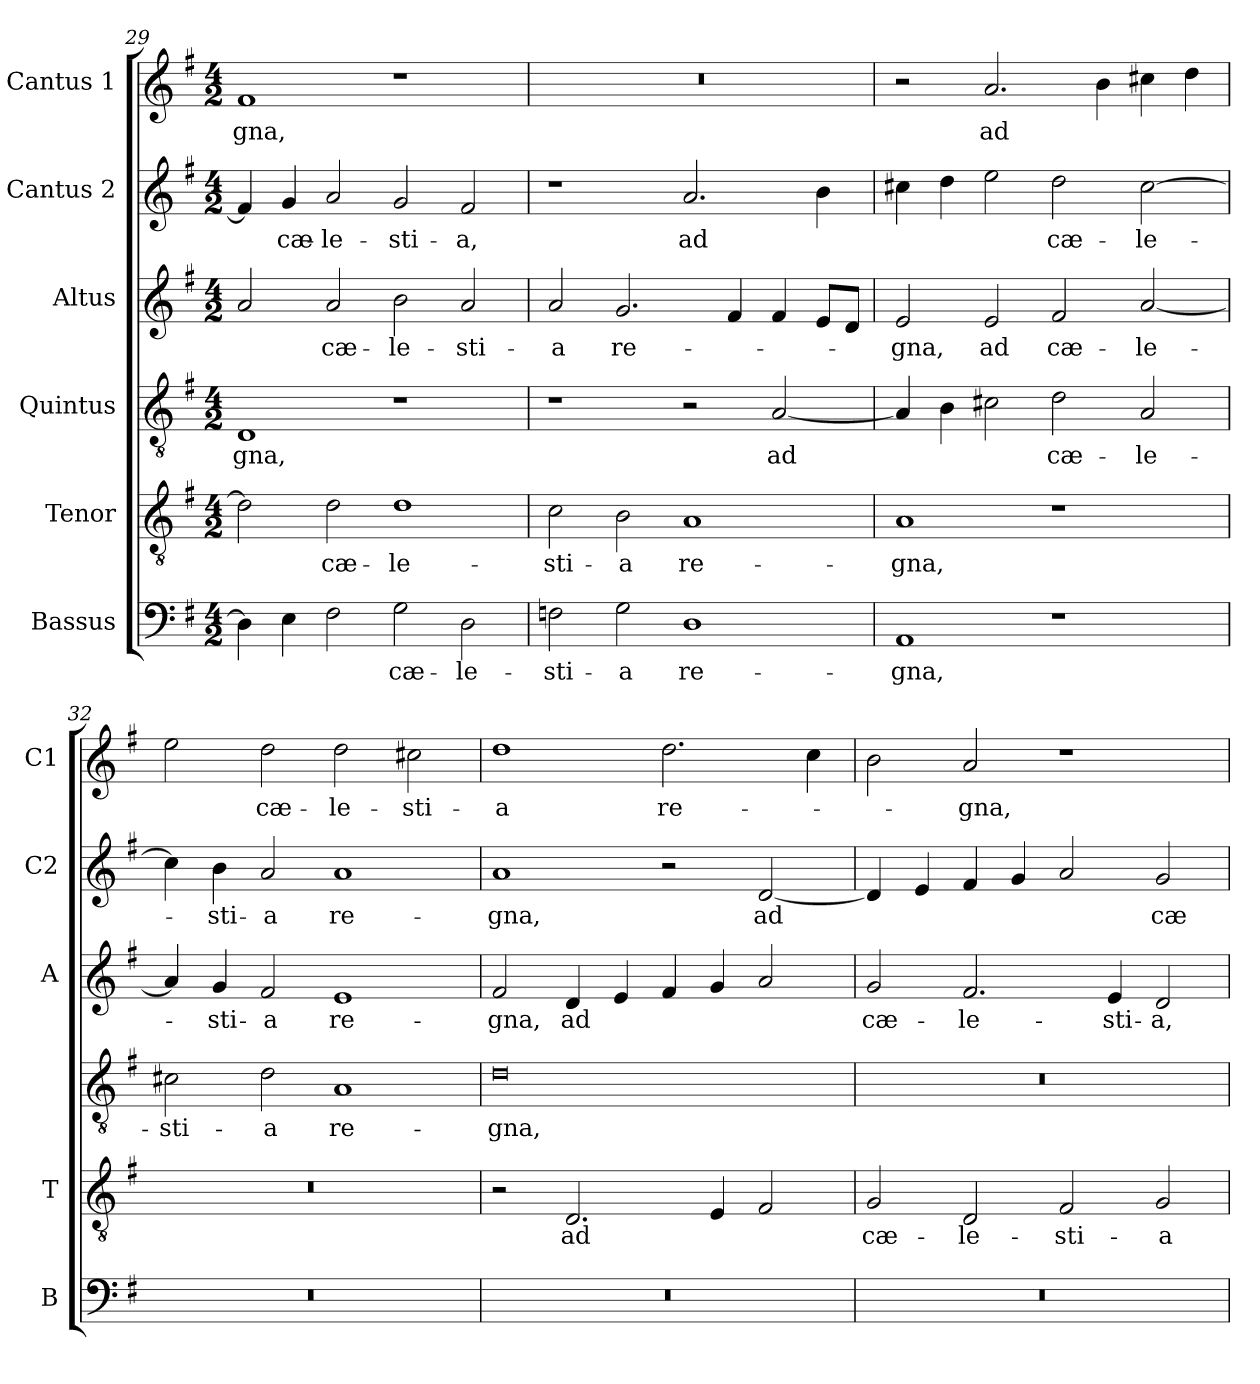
**kern	**text	**kern	**text	**kern	**text	**kern	**text	**kern	**text	**kern	**text
*part6	*part6	*part5	*part5	*part4	*part4	*part3	*part3	*part2	*part2	*part1	*part1
*staff6	*staff6	*staff5	*staff5	*staff4	*staff4	*staff3	*staff3	*staff2	*staff2	*staff1	*staff1
*I"Bassus	*	*I"Tenor	*	*I"Quintus	*	*I"Altus	*	*I"Cantus 2	*	*I"Cantus 1	*
*I'B	*	*I'T	*	*	*	*I'A	*	*I'C2	*	*I'C1	*
*clefF4	*	*clefGv2	*	*clefGv2	*	*clefG2	*	*clefG2	*	*clefG2	*
*k[f#]	*	*k[f#]	*	*k[f#]	*	*k[f#]	*	*k[f#]	*	*k[f#]	*
*G:	*	*G:	*	*G:	*	*G:	*	*G:	*	*G:	*
*M4/2	*	*M4/2	*	*M4/2	*	*M4/2	*	*M4/2	*	*M4/2	*
=29	=29	=29	=29	=29	=29	=29	=29	=29	=29	=29	=29
!	!	!	!	!	!LO:LY:b	!	!	!	!	!	!LO:LY:b
4D\]	.	2d\]	.	1D	-gna,	2a/	.	4f#/]	.	1f#	-gna,
!	!	!	!	!	!	!	!	!	!LO:LY:b	!	!
4E\	.	.	.	.	.	.	.	4g/	cæ-	.	.
!	!	!	!LO:LY:b	!	!	!	!LO:LY:b	!	!LO:LY:b	!	!
2F#\	.	2d\	cæ-	.	.	2a/	cæ-	2a/	-le-	.	.
!	!LO:LY:b	!	!LO:LY:b	!	!	!	!LO:LY:b	!	!LO:LY:b	!	!
2G\	cæ-	1d	-le-	1r	.	2b\	-le-	2g/	-sti-	1r	.
!	!LO:LY:b	!	!	!	!	!	!LO:LY:b	!	!LO:LY:b	!	!
2D\	-le-	.	.	.	.	2a/	-sti-	2f#/	-a,	.	.
!!LO:LB:g=z
=30	=30	=30	=30	=30	=30	=30	=30	=30	=30	=30	=30
!	!LO:LY:b	!	!LO:LY:b	!	!	!	!LO:LY:b	!	!	!	!
2Fn\	-sti-	2c\	-sti-	1r	.	2a/	-a	1r	.	0r	.
!	!LO:LY:b	!	!LO:LY:b	!	!	!	!LO:LY:b	!	!	!	!
2G\	-a	2B\	-a	.	.	2.g/	re-	.	.	.	.
!	!LO:LY:b	!	!LO:LY:b	!	!	!	!	!	!LO:LY:b	!	!
1D	re-	1A	re-	2r	.	.	.	2.a/	ad	.	.
.	.	.	.	.	.	4f#/	.	.	.	.	.
!	!	!	!	!	!LO:LY:b	!	!	!	!	!	!
.	.	.	.	[2A/	ad	4f#/	.	.	.	.	.
.	.	.	.	.	.	8e/L	.	4b\	.	.	.
.	.	.	.	.	.	8d/J	.	.	.	.	.
=31	=31	=31	=31	=31	=31	=31	=31	=31	=31	=31	=31
!	!LO:LY:b	!	!LO:LY:b	!	!	!	!LO:LY:b	!	!	!	!
1AA	-gna,	1A	-gna,	4A/]	.	2e/	-gna,	4cc#X\	.	2r	.
.	.	.	.	4B\	.	.	.	4dd\	.	.	.
!	!	!	!	!	!	!	!LO:LY:b	!	!	!	!LO:LY:b
.	.	.	.	2c#X\	.	2e/	ad	2ee\	.	2.a/	ad
!	!	!	!	!	!LO:LY:b	!	!LO:LY:b	!	!LO:LY:b	!	!
1r	.	1r	.	2d\	cæ-	2f#/	cæ-	2dd\	cæ-	.	.
.	.	.	.	.	.	.	.	.	.	4b\	.
!	!	!	!	!	!LO:LY:b	!	!LO:LY:b	!	!LO:LY:b	!	!
.	.	.	.	2A/	-le-	[2a/	-le-	[2cc#\	-le-	4cc#X\	.
.	.	.	.	.	.	.	.	.	.	4dd\	.
=32	=32	=32	=32	=32	=32	=32	=32	=32	=32	=32	=32
!	!	!	!	!	!LO:LY:b	!	!	!	!	!	!
0r	.	0r	.	2c#X\	-sti-	4a/]	.	4cc#\]	.	2ee\	.
!	!	!	!	!	!	!	!LO:LY:b	!	!LO:LY:b	!	!
.	.	.	.	.	.	4g/	-sti-	4b\	-sti-	.	.
!	!	!	!	!	!LO:LY:b	!	!LO:LY:b	!	!LO:LY:b	!	!LO:LY:b
.	.	.	.	2d\	-a	2f#/	-a	2a/	-a	2dd\	cæ-
!	!	!	!	!	!LO:LY:b	!	!LO:LY:b	!	!LO:LY:b	!	!LO:LY:b
.	.	.	.	1A	re-	1e	re-	1a	re-	2dd\	-le-
!	!	!	!	!	!	!	!	!	!	!	!LO:LY:b
.	.	.	.	.	.	.	.	.	.	2cc#X\	-sti-
=33	=33	=33	=33	=33	=33	=33	=33	=33	=33	=33	=33
!	!	!	!	!	!LO:LY:b	!	!LO:LY:b	!	!LO:LY:b	!	!LO:LY:b
0r	.	2r	.	0d	-gna,	2f#/	-gna,	1a	-gna,	1dd	-a
!	!	!	!LO:LY:b	!	!	!	!LO:LY:b	!	!	!	!
.	.	2.D/	ad	.	.	4d/	ad	.	.	.	.
.	.	.	.	.	.	4e/	.	.	.	.	.
!	!	!	!	!	!	!	!	!	!	!	!LO:LY:b
.	.	.	.	.	.	4f#/	.	2r	.	2.dd\	re-
.	.	4E/	.	.	.	4g/	.	.	.	.	.
!	!	!	!	!	!	!	!	!	!LO:LY:b	!	!
.	.	2F#/	.	.	.	2a/	.	[2d/	ad	.	.
.	.	.	.	.	.	.	.	.	.	4cc\	.
=34	=34	=34	=34	=34	=34	=34	=34	=34	=34	=34	=34
!	!	!	!LO:LY:b	!	!	!	!LO:LY:b	!	!	!	!
0r	.	2G/	cæ-	0r	.	2g/	cæ-	4d/]	.	2b\	.
.	.	.	.	.	.	.	.	4e/	.	.	.
!	!	!	!LO:LY:b	!	!	!	!LO:LY:b	!	!	!	!LO:LY:b
.	.	2D/	-le-	.	.	2.f#/	-le-	4f#/	.	2a/	-gna,
.	.	.	.	.	.	.	.	4g/	.	.	.
!	!	!	!LO:LY:b	!	!	!	!	!	!	!	!
.	.	2F#/	-sti-	.	.	.	.	2a/	.	1r	.
!	!	!	!	!	!	!	!LO:LY:b	!	!	!	!
.	.	.	.	.	.	4e/	-sti-	.	.	.	.
!	!	!	!LO:LY:b	!	!	!	!LO:LY:b	!	!LO:LY:b	!	!
.	.	2G/	-a	.	.	2d/	-a,	2g/	cæ-	.	.
=	=	=	=	=	=	=	=	=	=	=	=
*-	*-	*-	*-	*-	*-	*-	*-	*-	*-	*-	*-
